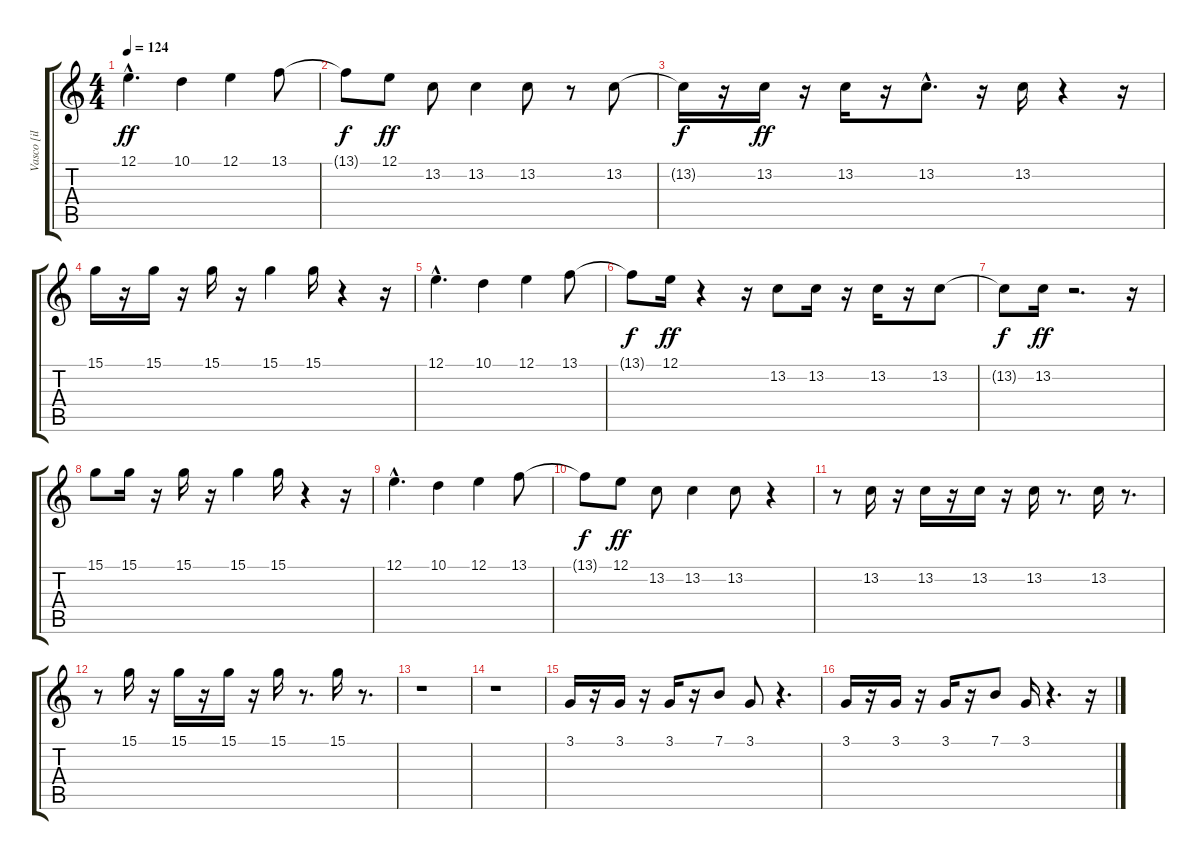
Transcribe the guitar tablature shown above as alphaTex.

\track ("Vasco [il grande]" "Vasco [il ") {instrument flute}
\staff {score tabs}
\tuning (E4 B3 G3 D3 A2 E2) {hide}
\ts (4 4)
\tempo 124
\clef g2
\ks c
12.1{hac}.4{d dy ff} 10.1.4 12.1.4 13.1.8 |
13.1{t}.8{dy f} 12.1.8{dy ff} 13.2.8 13.2.4 13.2.8 r.8 13.2.8 |
13.2{t}.16{dy f} r.16 13.2.16{dy ff} r.16 13.2.16 r.16 13.2{hac}.8{d} r.16 13.2.16 r.4 r.16 |
15.1.16 r.16 15.1.16 r.16 15.1.16 r.16 15.1.4 15.1.16 r.4 r.16 |
12.1{hac}.4{d} 10.1.4 12.1.4 13.1.8 |
13.1{t}.8{dy f} 12.1.16{dy ff} r.4 r.16 13.2.8 13.2.16 r.16 13.2.16 r.16 13.2.8 |
13.2{t}.8{dy f} 13.2.16{dy ff} r.2{d} r.16 |
15.1.8 15.1.16 r.16 15.1.16 r.16 15.1.4 15.1.16 r.4 r.16 |
12.1{hac}.4{d} 10.1.4 12.1.4 13.1.8 |
13.1{t}.8{dy f} 12.1.8{dy ff} 13.2.8 13.2.4 13.2.8 r.4 |
r.8 13.2.16 r.16 13.2.16 r.16 13.2.16 r.16 13.2.16 r.8{d} 13.2.16 r.8{d} |
r.8 15.1.16 r.16 15.1.16 r.16 15.1.16 r.16 15.1.16 r.8{d} 15.1.16 r.8{d} |
r.1 |
r.1 |
3.1.16 r.16 3.1.16 r.16 3.1.16 r.16 7.1.8 3.1.8 r.4{d} |
3.1.16 r.16 3.1.16 r.16 3.1.16 r.16 7.1.8 3.1.16 r.4{d} r.16
